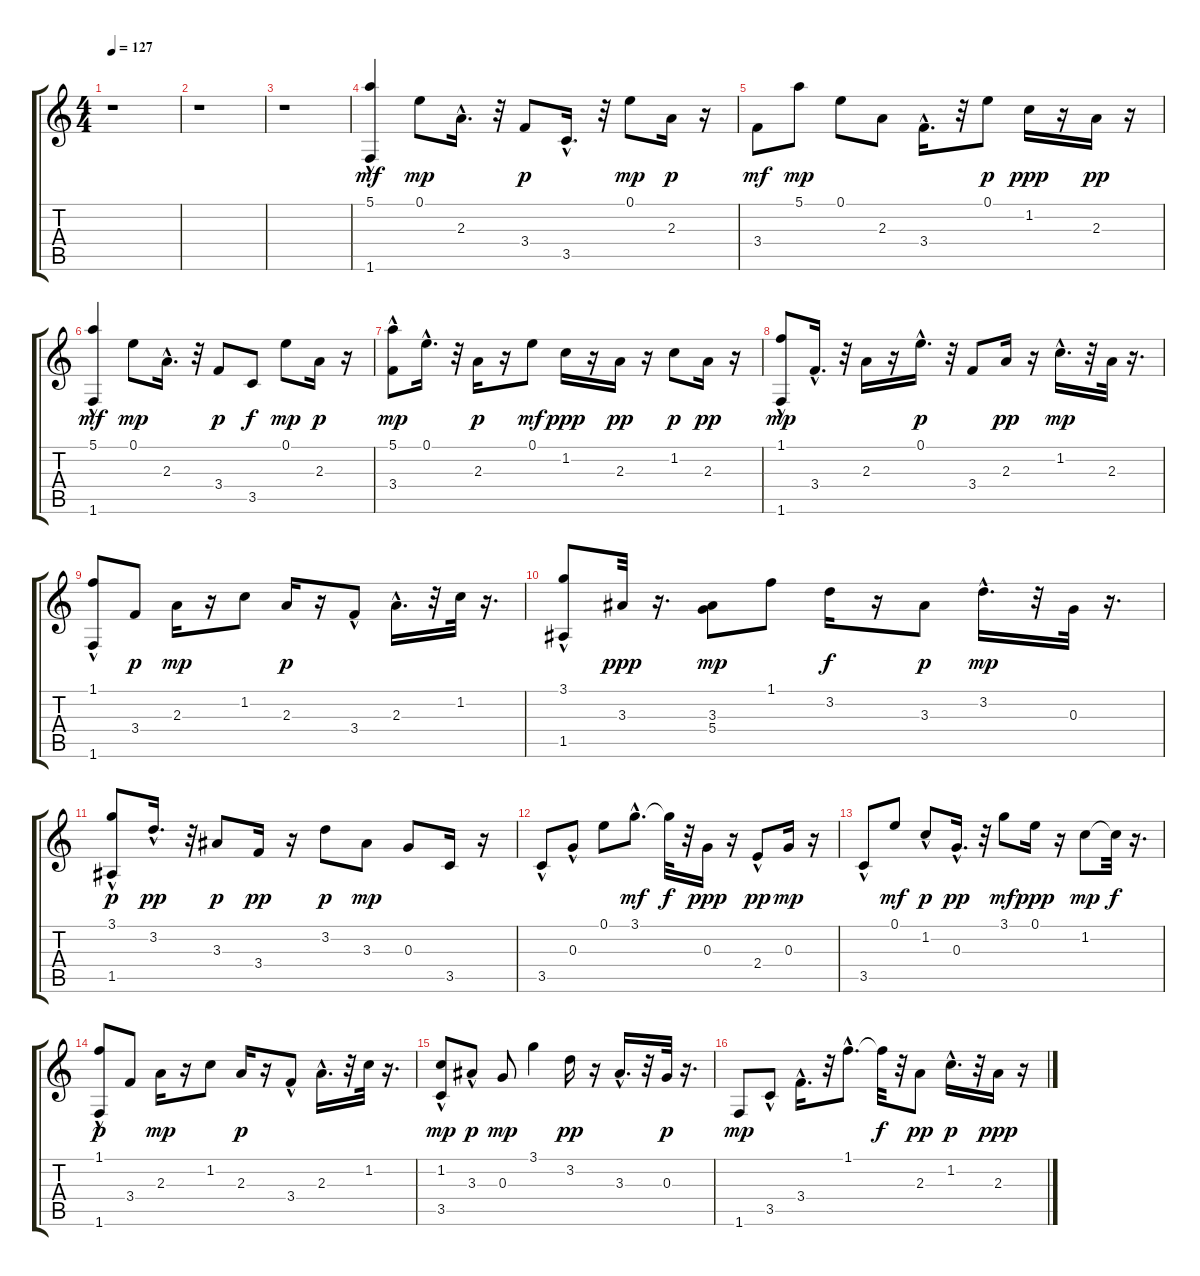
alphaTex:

\track "" {instrument electricbassfinger}
\staff {score tabs}
\tuning (E4 B3 G3 D3 A2 E2) {hide}
\ts (4 4)
\tempo 127
\clef g2
\ks c
r.1{dy mf instrument electricbassfinger} |
r.1 |
r.1 |
(5.1 1.6{hac}).4 0.1.8{dy mp} 2.3{hac}.16{d} r.32 3.4.8{dy p} 3.5{hac}.16{d} r.32 0.1.8{dy mp} 2.3.16{dy p} r.16 |
3.4.8{dy mf} 5.1.8{dy mp} 0.1.8 2.3.8 3.4{hac}.16{d} r.32 0.1.8{dy p} 1.2.16{dy ppp} r.16 2.3.16{dy pp} r.16 |
(5.1 1.6{hac}).4{dy mf} 0.1.8{dy mp} 2.3{hac}.16{d} r.32 3.4.8{dy p} 3.5.8{dy f} 0.1.8{dy mp} 2.3.16{dy p} r.16 |
(5.1{hac} 3.4{hac}).8{dy mp} 0.1{hac}.16{d} r.32 2.3.16{dy p} r.16 0.1.8{dy mf} 1.2.16{dy ppp} r.16 2.3.16{dy pp} r.16 1.2.8{dy p} 2.3.16{dy pp} r.16 |
(1.1 1.6{hac}).8{dy mp} 3.4{hac}.16{d} r.32 2.3.16 r.16 0.1{hac}.16{d dy p} r.32 3.4.8 2.3.16{dy pp} r.16 1.2{hac}.16{d dy mp} r.32 2.3.32 r.16{d} |
(1.1{hac} 1.6{hac}).8 3.4.8{dy p} 2.3.16{dy mp} r.16 1.2.8 2.3.16{dy p} r.16 3.4{hac}.8 2.3{hac}.16{d} r.32 1.2.32 r.16{d} |
(3.1{hac} 1.5{hac}).8 3.3.32{dy ppp} r.16{d} (3.3 5.4).8{dy mp} 1.1.8 3.2.16{dy f} r.16 3.3.8{dy p} 3.2{hac}.16{d dy mp} r.32 0.3.32 r.16{d} |
(3.1 1.5{hac}).8{dy p} 3.2{hac}.16{d dy pp} r.32 3.3.8{dy p} 3.4.16{dy pp} r.16 3.2.8{dy p} 3.3.8{dy mp} 0.3.8 3.5.16 r.16 |
3.5{hac}.8 0.3{hac}.8 0.1.8 3.1{hac}.8{d dy mf} 3.1{t}.32{dy f} r.32 0.3.16{dy ppp} r.16 2.4{hac}.8{dy pp} 0.3.16{dy mp} r.16 |
3.5{hac}.8 0.1.8{dy mf} 1.2{hac}.8{dy p} 0.3{hac}.16{d dy pp} r.32 3.1.8{dy mf} 0.1.16{dy ppp} r.16 1.2.8{dy mp} 1.2{t}.32{dy f} r.16{d} |
(1.1{hac} 1.6{hac}).8{dy p} 3.4.8 2.3.16{dy mp} r.16 1.2.8 2.3.16{dy p} r.16 3.4{hac}.8 2.3{hac}.16{d} r.32 1.2.32 r.16{d} |
(1.2 3.5{hac}).8{dy mp} 3.3{hac}.8{dy p} 0.3.8{dy mp} 3.1.4 3.2.16{dy pp} r.16 3.3{hac}.16{d} r.32 0.3.32{dy p} r.16{d} |
1.6.8{dy mp} 3.5{hac}.8 3.4{hac}.16{d} r.32 1.1{hac}.8{d} 1.1{t}.32{dy f} r.32 2.3.8{dy pp} 1.2{hac}.16{d dy p} r.32 2.3.16{dy ppp} r.16
